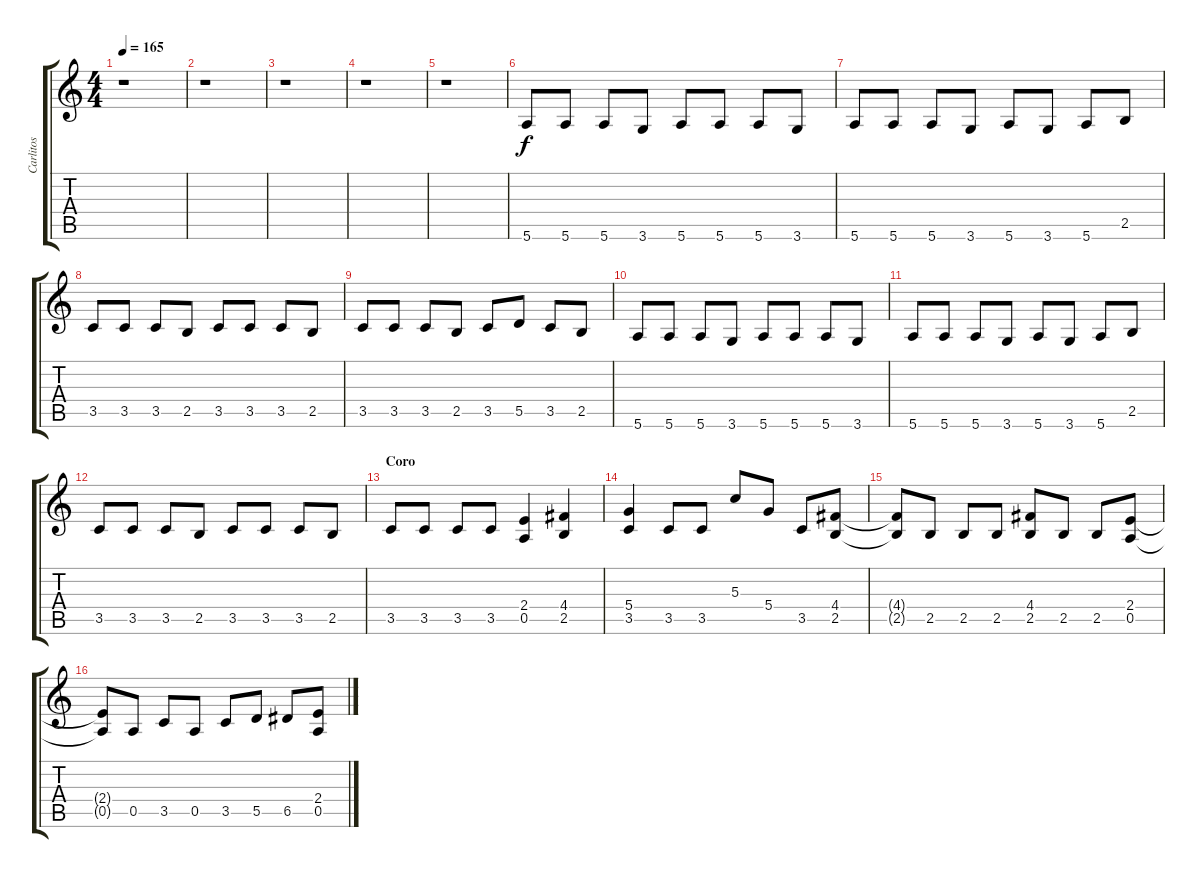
\track ("Carlitos" "Carlitos") {instrument overdrivenguitar}
\staff {score tabs}
\tuning (E4 B3 G3 D3 A2 E2) {hide}
\ts (4 4)
\tempo 165
\clef g2
\ks c
r.1{dy f} |
r.1 |
r.1 |
r.1 |
r.1 |
5.6.8{volume 9 balance 9 instrument overdrivenguitar} 5.6.8 5.6.8 3.6.8 5.6.8 5.6.8 5.6.8 3.6.8 |
5.6.8 5.6.8 5.6.8 3.6.8 5.6.8 3.6.8 5.6.8 2.5.8 |
3.5.8 3.5.8 3.5.8 2.5.8 3.5.8 3.5.8 3.5.8 2.5.8 |
3.5.8 3.5.8 3.5.8 2.5.8 3.5.8 5.5.8 3.5.8 2.5.8 |
5.6.8 5.6.8 5.6.8 3.6.8 5.6.8 5.6.8 5.6.8 3.6.8 |
5.6.8 5.6.8 5.6.8 3.6.8 5.6.8 3.6.8 5.6.8 2.5.8 |
3.5.8 3.5.8 3.5.8 2.5.8 3.5.8 3.5.8 3.5.8 2.5.8 |
\section ("" "Coro")
3.5.8 3.5.8 3.5.8 3.5.8 (2.4 0.5).4 (4.4 2.5).4 |
(5.4 3.5).4 3.5.8 3.5.8 5.3.8 5.4.8 3.5.8 (4.4 2.5).8 |
(4.4{t} 2.5{t}).8 2.5.8 2.5.8 2.5.8 (4.4 2.5).8 2.5.8 2.5.8 (2.4 0.5).8 |
(2.4{t} 0.5{t}).8 0.5.8 3.5.8 0.5.8 3.5.8 5.5.8 6.5.8 (2.4 0.5).8
